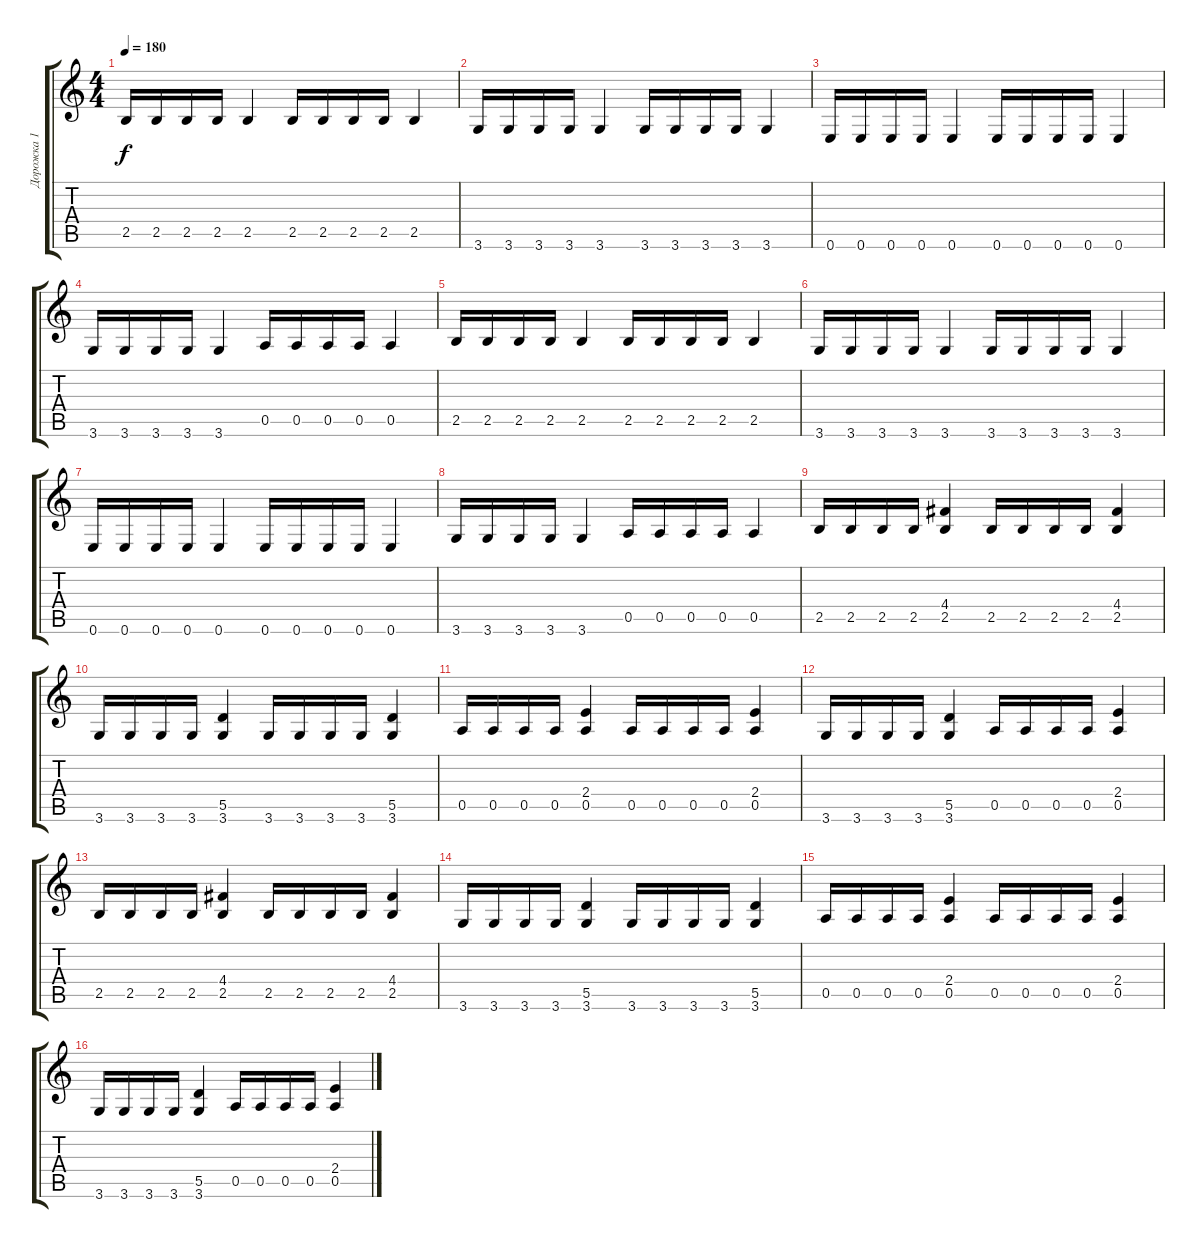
\track ("Дорожка 1" "Дорожка 1") {instrument distortionguitar}
\staff {score tabs}
\tuning (E4 B3 G3 D3 A2 E2) {hide}
\ts (4 4)
\tempo 180
\clef g2
\ks c
2.5.16{dy f instrument distortionguitar} 2.5.16 2.5.16 2.5.16 2.5.4 2.5.16 2.5.16 2.5.16 2.5.16 2.5.4 |
3.6.16 3.6.16 3.6.16 3.6.16 3.6.4 3.6.16 3.6.16 3.6.16 3.6.16 3.6.4 |
0.6.16 0.6.16 0.6.16 0.6.16 0.6.4 0.6.16 0.6.16 0.6.16 0.6.16 0.6.4 |
3.6.16 3.6.16 3.6.16 3.6.16 3.6.4 0.5.16 0.5.16 0.5.16 0.5.16 0.5.4 |
2.5.16 2.5.16 2.5.16 2.5.16 2.5.4 2.5.16 2.5.16 2.5.16 2.5.16 2.5.4 |
3.6.16 3.6.16 3.6.16 3.6.16 3.6.4 3.6.16 3.6.16 3.6.16 3.6.16 3.6.4 |
0.6.16 0.6.16 0.6.16 0.6.16 0.6.4 0.6.16 0.6.16 0.6.16 0.6.16 0.6.4 |
3.6.16 3.6.16 3.6.16 3.6.16 3.6.4 0.5.16 0.5.16 0.5.16 0.5.16 0.5.4 |
2.5.16 2.5.16 2.5.16 2.5.16 (4.4 2.5).4 2.5.16 2.5.16 2.5.16 2.5.16 (4.4 2.5).4 |
3.6.16 3.6.16 3.6.16 3.6.16 (5.5 3.6).4 3.6.16 3.6.16 3.6.16 3.6.16 (5.5 3.6).4 |
0.5.16 0.5.16 0.5.16 0.5.16 (2.4 0.5).4 0.5.16 0.5.16 0.5.16 0.5.16 (2.4 0.5).4 |
3.6.16 3.6.16 3.6.16 3.6.16 (5.5 3.6).4 0.5.16 0.5.16 0.5.16 0.5.16 (2.4 0.5).4 |
2.5.16 2.5.16 2.5.16 2.5.16 (4.4 2.5).4 2.5.16 2.5.16 2.5.16 2.5.16 (4.4 2.5).4 |
3.6.16 3.6.16 3.6.16 3.6.16 (5.5 3.6).4 3.6.16 3.6.16 3.6.16 3.6.16 (5.5 3.6).4 |
0.5.16 0.5.16 0.5.16 0.5.16 (2.4 0.5).4 0.5.16 0.5.16 0.5.16 0.5.16 (2.4 0.5).4 |
3.6.16 3.6.16 3.6.16 3.6.16 (5.5 3.6).4 0.5.16 0.5.16 0.5.16 0.5.16 (2.4 0.5).4
